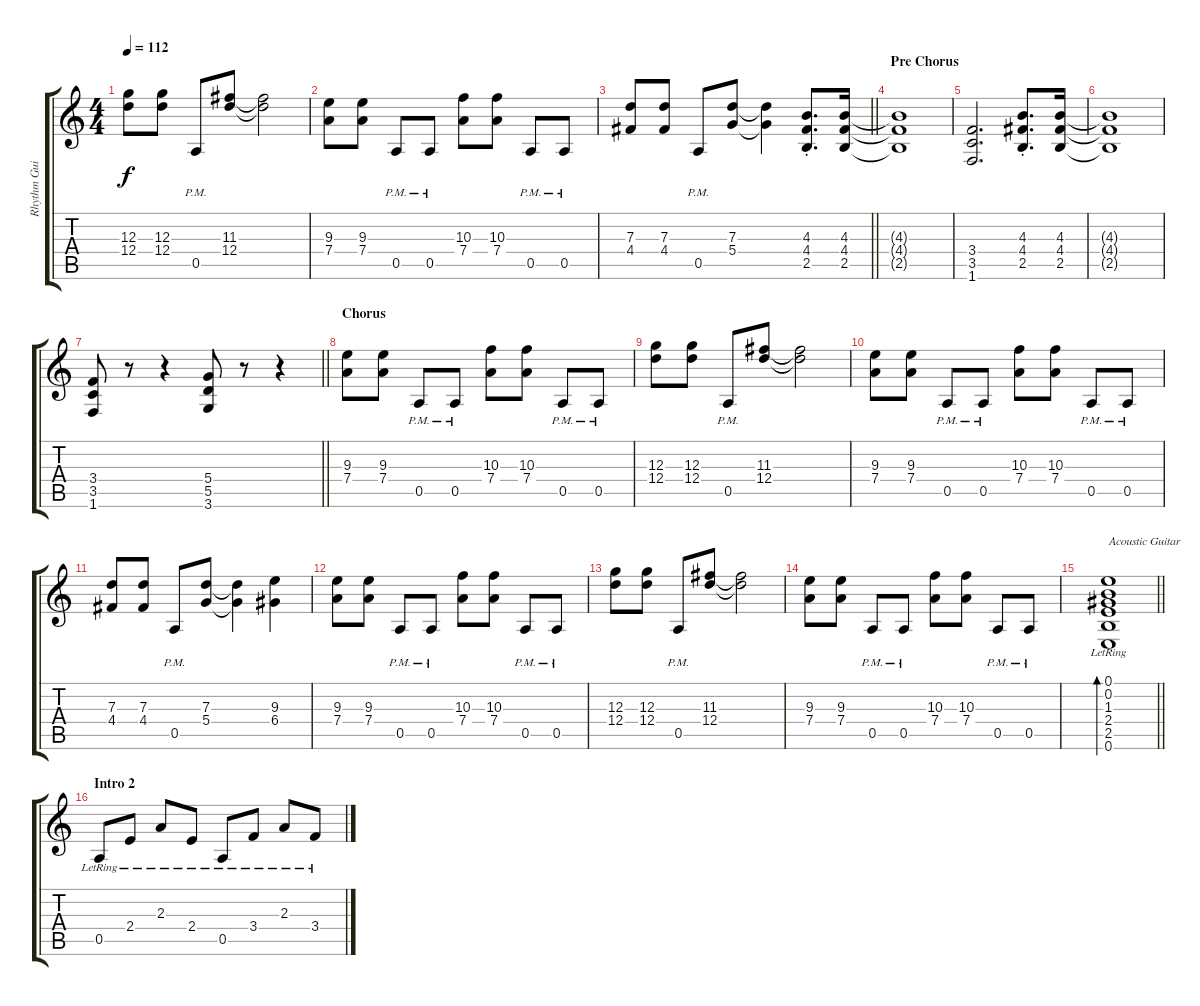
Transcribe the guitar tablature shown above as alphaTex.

\track ("Rhythm Guitar" "Rhythm Gui") {instrument overdrivenguitar}
\staff {score tabs}
\tuning (E4 B3 G3 D3 A2 E2) {hide}
\ts (4 4)
\tempo 112
\clef g2
\ks c
(12.3 12.4).8{dy f} (12.3 12.4).8 0.5{pm}.8 (11.3 12.4).8 (11.3{t} 12.4{t}).2 |
(9.3 7.4).8 (9.3 7.4).8 0.5{pm}.8 0.5{pm}.8 (10.3 7.4).8 (10.3 7.4).8 0.5{pm}.8 0.5{pm}.8 |
\barLineRight lightlight
(7.3 4.4).8 (7.3 4.4).8 0.5{pm}.8 (7.3 5.4).8 (7.3{t} 5.4{t}).4 (4.3 4.4 2.5{st}).8{d} (4.3 4.4 2.5).16 |
\section ("" "Pre Chorus")
(4.3{t} 4.4{t} 2.5{t}).1 |
(3.4 3.5 1.6).2{d} (4.3 4.4 2.5{st}).8{d} (4.3 4.4 2.5).16 |
(4.3{t} 4.4{t} 2.5{t}).1 |
\barLineRight lightlight
(3.4 3.5 1.6).8 r.8 r.4 (5.4 5.5 3.6).8 r.8 r.4 |
\section ("" "Chorus")
(9.3 7.4).8 (9.3 7.4).8 0.5{pm}.8 0.5{pm}.8 (10.3 7.4).8 (10.3 7.4).8 0.5{pm}.8 0.5{pm}.8 |
(12.3 12.4).8 (12.3 12.4).8 0.5{pm}.8 (11.3 12.4).8 (11.3{t} 12.4{t}).2 |
(9.3 7.4).8 (9.3 7.4).8 0.5{pm}.8 0.5{pm}.8 (10.3 7.4).8 (10.3 7.4).8 0.5{pm}.8 0.5{pm}.8 |
(7.3 4.4).8 (7.3 4.4).8 0.5{pm}.8 (7.3 5.4).8 (7.3{t} 5.4{t}).4 (9.3 6.4).4 |
(9.3 7.4).8 (9.3 7.4).8 0.5{pm}.8 0.5{pm}.8 (10.3 7.4).8 (10.3 7.4).8 0.5{pm}.8 0.5{pm}.8 |
(12.3 12.4).8 (12.3 12.4).8 0.5{pm}.8 (11.3 12.4).8 (11.3{t} 12.4{t}).2 |
(9.3 7.4).8 (9.3 7.4).8 0.5{pm}.8 0.5{pm}.8 (10.3 7.4).8 (10.3 7.4).8 0.5{pm}.8 0.5{pm}.8 |
\barLineRight lightlight
(0.1 0.2 1.3 2.4 2.5{lr} 0.6).1{bd 240 txt "Acoustic Guitar" volume 10 instrument acousticguitarsteel} |
\section ("" "Intro 2")
0.5{lr}.8 2.4{lr}.8 2.3{lr}.8 2.4{lr}.8 0.5{lr}.8 3.4{lr}.8 2.3{lr}.8 3.4{lr}.8
